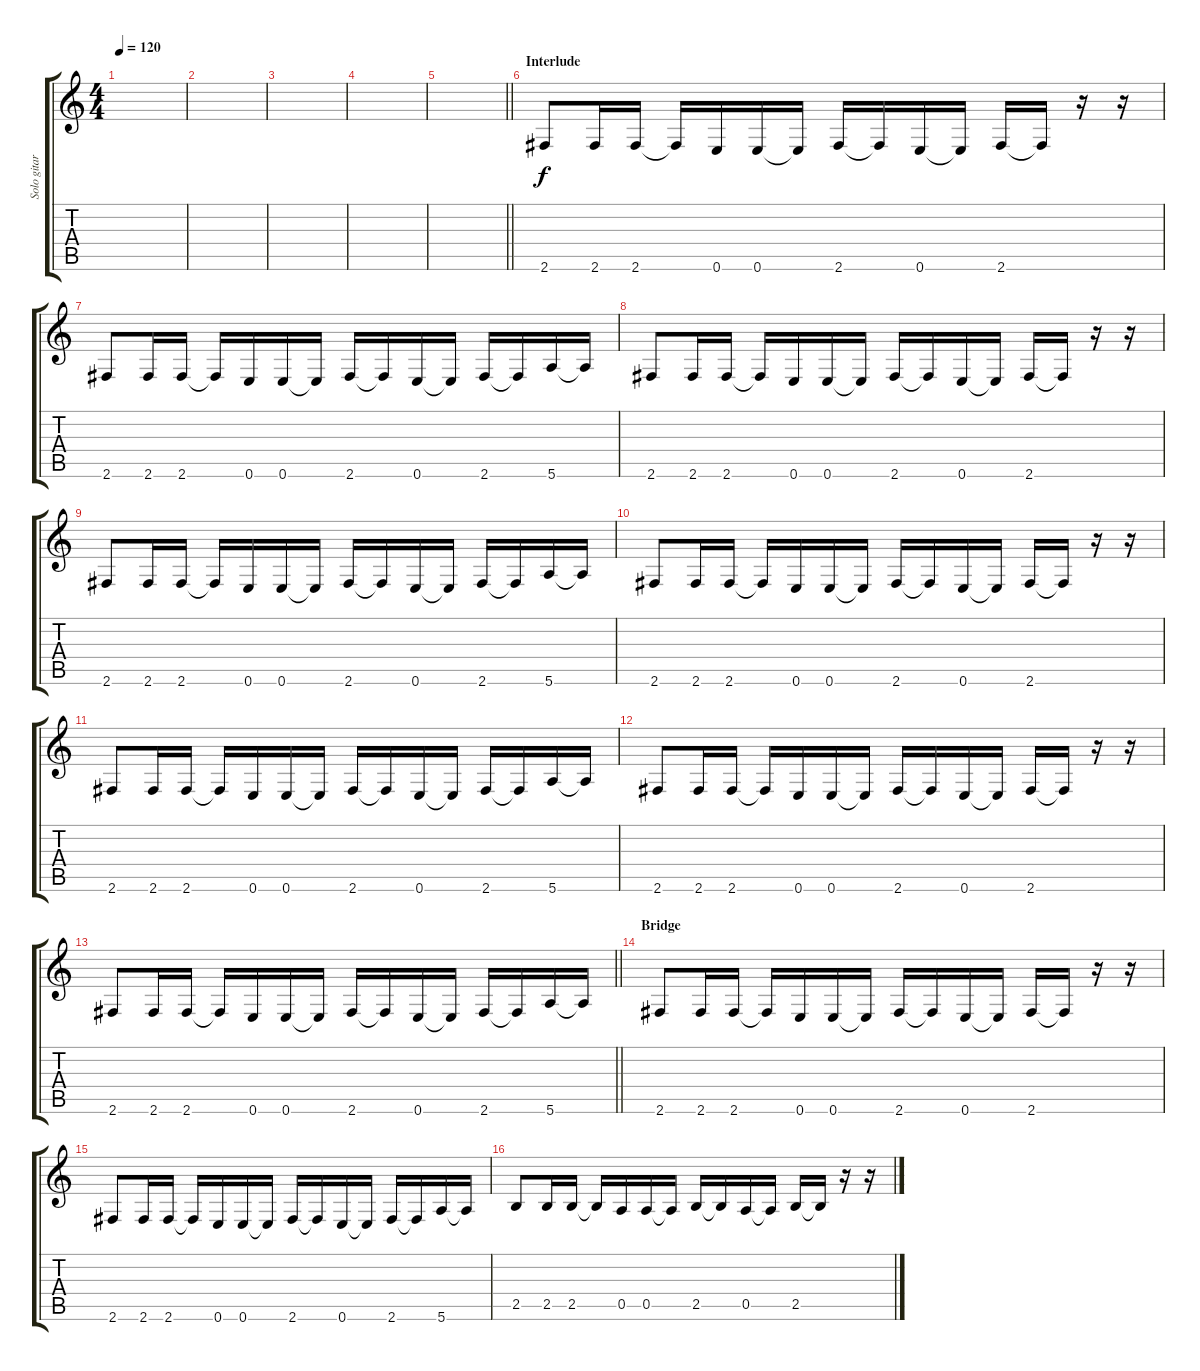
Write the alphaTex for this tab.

\track ("Solo gitara" "Solo gitar") {instrument distortionguitar}
\staff {score tabs}
\tuning (E4 B3 G3 D3 A2 E2) {hide}
\ts (4 4)
\tempo 120
\clef g2
\ks c
|
|
|
|
\barLineRight lightlight
|
\section ("" "Interlude")
2.6.8 2.6.16 2.6.16 2.6{t}.16 0.6.16 0.6.16 0.6{t}.16 2.6.16 2.6{t}.16 0.6.16 0.6{t}.16 2.6.16 2.6{t}.16 r.16 r.16 |
2.6.8 2.6.16 2.6.16 2.6{t}.16 0.6.16 0.6.16 0.6{t}.16 2.6.16 2.6{t}.16 0.6.16 0.6{t}.16 2.6.16 2.6{t}.16 5.6.16 5.6{t}.16 |
2.6.8 2.6.16 2.6.16 2.6{t}.16 0.6.16 0.6.16 0.6{t}.16 2.6.16 2.6{t}.16 0.6.16 0.6{t}.16 2.6.16 2.6{t}.16 r.16 r.16 |
2.6.8 2.6.16 2.6.16 2.6{t}.16 0.6.16 0.6.16 0.6{t}.16 2.6.16 2.6{t}.16 0.6.16 0.6{t}.16 2.6.16 2.6{t}.16 5.6.16 5.6{t}.16 |
2.6.8 2.6.16 2.6.16 2.6{t}.16 0.6.16 0.6.16 0.6{t}.16 2.6.16 2.6{t}.16 0.6.16 0.6{t}.16 2.6.16 2.6{t}.16 r.16 r.16 |
2.6.8 2.6.16 2.6.16 2.6{t}.16 0.6.16 0.6.16 0.6{t}.16 2.6.16 2.6{t}.16 0.6.16 0.6{t}.16 2.6.16 2.6{t}.16 5.6.16 5.6{t}.16 |
2.6.8 2.6.16 2.6.16 2.6{t}.16 0.6.16 0.6.16 0.6{t}.16 2.6.16 2.6{t}.16 0.6.16 0.6{t}.16 2.6.16 2.6{t}.16 r.16 r.16 |
\barLineRight lightlight
2.6.8 2.6.16 2.6.16 2.6{t}.16 0.6.16 0.6.16 0.6{t}.16 2.6.16 2.6{t}.16 0.6.16 0.6{t}.16 2.6.16 2.6{t}.16 5.6.16 5.6{t}.16 |
\section ("" "Bridge")
2.6.8 2.6.16 2.6.16 2.6{t}.16 0.6.16 0.6.16 0.6{t}.16 2.6.16 2.6{t}.16 0.6.16 0.6{t}.16 2.6.16 2.6{t}.16 r.16 r.16 |
2.6.8 2.6.16 2.6.16 2.6{t}.16 0.6.16 0.6.16 0.6{t}.16 2.6.16 2.6{t}.16 0.6.16 0.6{t}.16 2.6.16 2.6{t}.16 5.6.16 5.6{t}.16 |
2.5.8 2.5.16 2.5.16 2.5{t}.16 0.5.16 0.5.16 0.5{t}.16 2.5.16 2.5{t}.16 0.5.16 0.5{t}.16 2.5.16 2.5{t}.16 r.16 r.16
